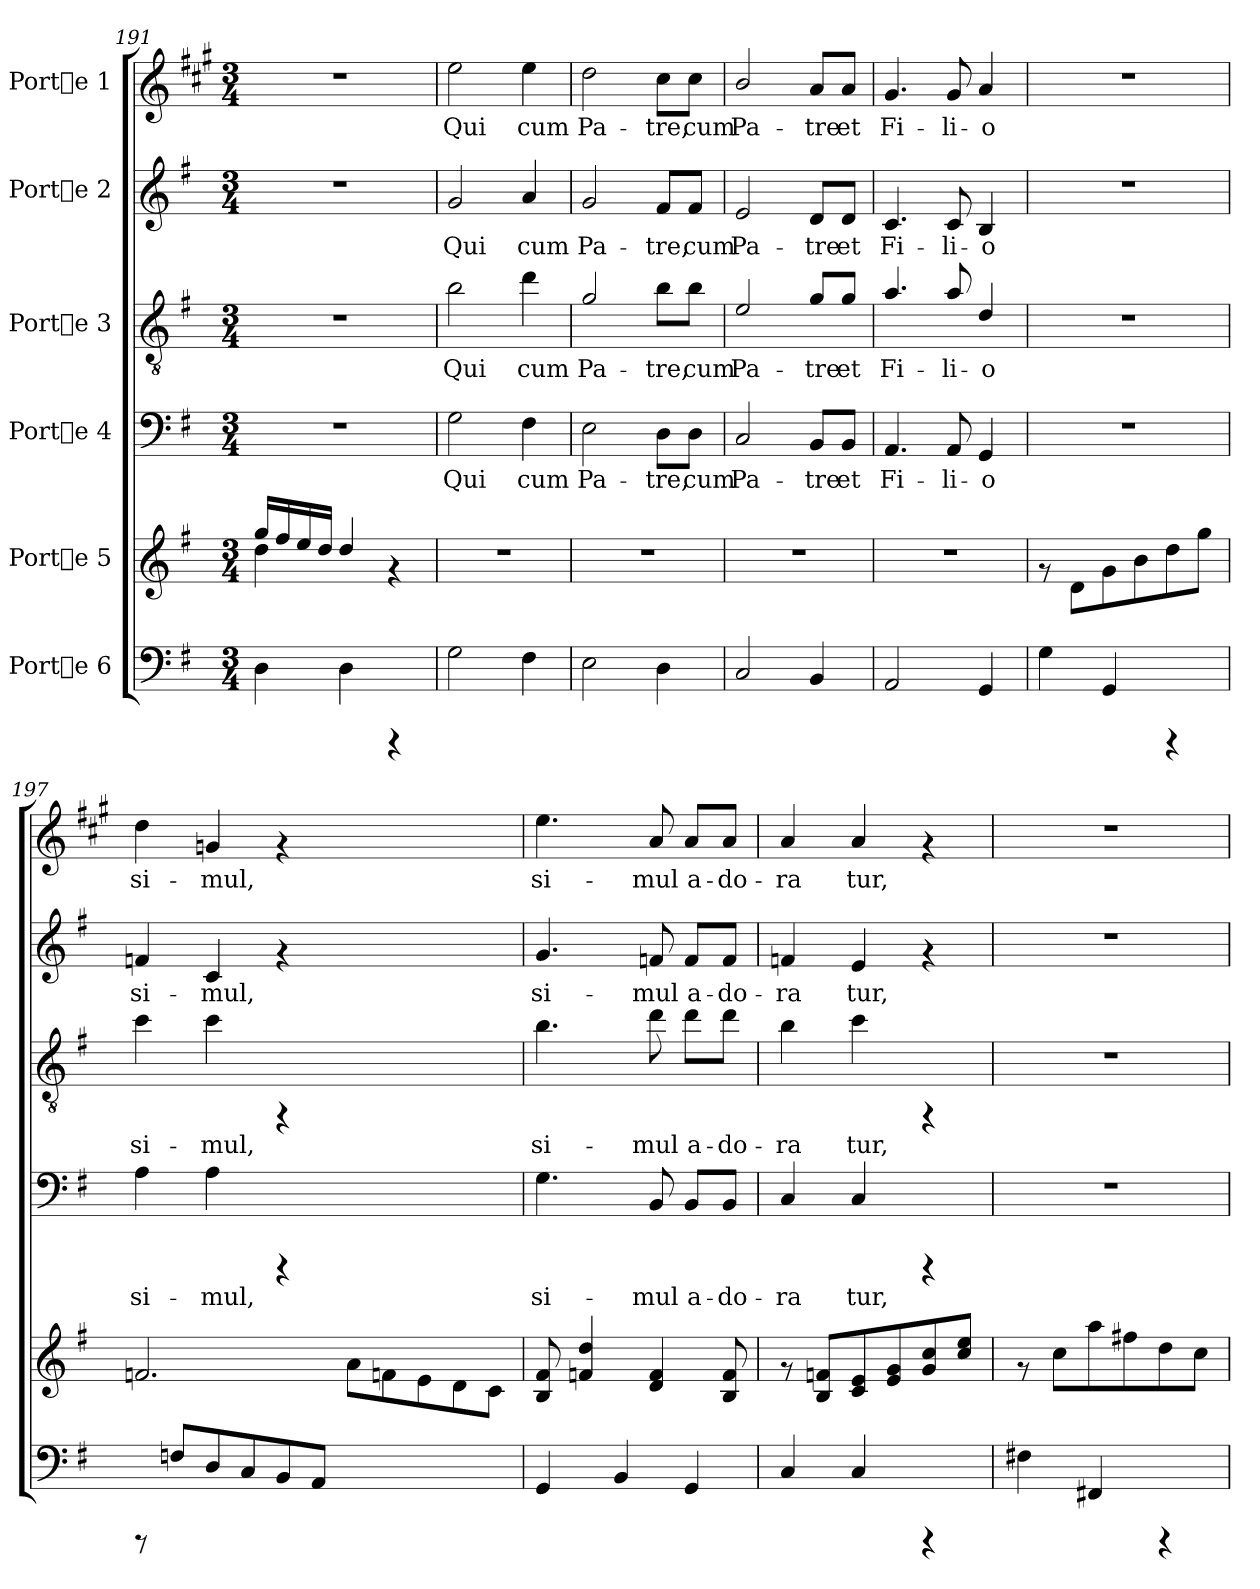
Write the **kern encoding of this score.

**kern	**kern	**kern	**text	**kern	**text	**kern	**text	**kern	**text
*part6	*part5	*part4	*part4	*part3	*part3	*part2	*part2	*part1	*part1
*staff6	*staff5	*staff4	*staff4	*staff3	*staff3	*staff2	*staff2	*staff1	*staff1
*I"Porte 6	*I"Porte 5	*I"Porte 4	*	*I"Porte 3	*	*I"Porte 2	*	*I"Porte 1	*
!!LO:LB:g=z
*clefF4	*clefG2	*clefF4	*	*clefGv2	*	*clefG2	*	*clefG2	*
*	*	*	*	*ITrd8c14	*	*	*	*ITrd1c2	*
*k[f#]	*k[f#]	*k[f#]	*	*k[f#]	*	*k[f#]	*	*k[f#]	*
*G:	*G:	*G:	*	*G:	*	*G:	*	*G:	*
*M3/4	*M3/4	*M3/4	*	*M3/4	*	*M3/4	*	*M3/4	*
=191	=191	=191	=191	=191	=191	=191	=191	=191	=191
*	*^	*	*	*	*	*	*	*	*
4D\	4dd\	16gg/L	2.r	.	2.r	.	2.r	.	2.r	.
.	.	16ff#/	.	.	.	.	.	.	.	.
.	.	16ee/	.	.	.	.	.	.	.	.
.	.	16dd/J	.	.	.	.	.	.	.	.
4D\	4dd/	2ryy	.	.	.	.	.	.	.	.
4rCCC	4rf	.	.	.	.	.	.	.	.	.
*	*v	*v	*	*	*	*	*	*	*	*
=192	=192	=192	=192	=192	=192	=192	=192	=192	=192
!	!	!	!LO:LY:b:cj	!	!LO:LY:b:cj	!	!LO:LY:b:cj	!	!LO:LY:b:cj
2G\	2.r	2G\	Qui	2B\	Qui	2g/	Qui	2dd\	Qui
!	!	!	!LO:LY:b:cj	!	!LO:LY:b:cj	!	!LO:LY:b:cj	!	!LO:LY:b:cj
4F#\	.	4F#\	cum	4d\	cum	4a/	cum	4dd\	cum
=193	=193	=193	=193	=193	=193	=193	=193	=193	=193
!	!	!	!LO:LY:b:cj	!	!LO:LY:b:cj	!	!LO:LY:b:cj	!	!LO:LY:b:cj
2E\	2.r	2E\	Pa-	2G/	Pa-	2g/	Pa-	2cc\	Pa-
!	!	!	!LO:LY:b:cj	!	!LO:LY:b:cj	!	!LO:LY:b:cj	!	!LO:LY:b:cj
4D\	.	8D\L	-tre,	8B\L	-tre,	8f#/L	-tre,	8b\L	-tre,
!	!	!	!LO:LY:b:cj	!	!LO:LY:b:cj	!	!LO:LY:b:cj	!	!LO:LY:b:cj
.	.	8D\J	cum	8B\J	cum	8f#/J	cum	8b\J	cum
=194	=194	=194	=194	=194	=194	=194	=194	=194	=194
!	!	!	!LO:LY:b:cj	!	!LO:LY:b:cj	!	!LO:LY:b:cj	!	!LO:LY:b:cj
2C/	2.r	2C/	Pa-	2E/	Pa-	2e/	Pa-	2a/	Pa-
!	!	!	!LO:LY:b:cj	!	!LO:LY:b:cj	!	!LO:LY:b:cj	!	!LO:LY:b:cj
4BB/	.	8BB/L	-tre	8G/L	-tre	8d/L	-tre	8g/L	-tre
!	!	!	!LO:LY:b:cj	!	!LO:LY:b:cj	!	!LO:LY:b:cj	!	!LO:LY:b:cj
.	.	8BB/J	et	8G/J	et	8d/J	et	8g/J	et
=195	=195	=195	=195	=195	=195	=195	=195	=195	=195
!	!	!	!LO:LY:b:cj	!	!LO:LY:b:cj	!	!LO:LY:b:cj	!	!LO:LY:b:cj
2AA/	2.r	4.AA/	Fi-	4.A/	Fi-	4.c/	Fi-	4.f#/	Fi-
!	!	!	!LO:LY:b:cj	!	!LO:LY:b:cj	!	!LO:LY:b:cj	!	!LO:LY:b:cj
.	.	8AA/	-li-	8A/	-li-	8c/	-li-	8f#/	-li-
!	!	!	!LO:LY:b:cj	!	!LO:LY:b:cj	!	!LO:LY:b:cj	!	!LO:LY:b:cj
4GG/	.	4GG/	-o	4D/	-o	4B/	-o	4g/	-o
=196	=196	=196	=196	=196	=196	=196	=196	=196	=196
4G\	8rf	2.r	.	2.r	.	2.r	.	2.r	.
.	8d\L	.	.	.	.	.	.	.	.
4GG/	8g\	.	.	.	.	.	.	.	.
.	8b\	.	.	.	.	.	.	.	.
4rCCC	8dd\	.	.	.	.	.	.	.	.
.	8gg\J	.	.	.	.	.	.	.	.
=197	=197	=197	=197	=197	=197	=197	=197	=197	=197
!	!	!	!LO:LY:b:cj	!	!LO:LY:b:cj	!	!LO:LY:b:cj	!	!LO:LY:b:cj
8rCCC	2.fn/	4A\	si-	4c\	si-	4fn/	si-	4cc\	si-
8Fn/L	.	.	.	.	.	.	.	.	.
!	!	!	!LO:LY:b:cj	!	!LO:LY:b:cj	!	!LO:LY:b:cj	!	!LO:LY:b:cj
8D/	.	4A\	-mul,	4c\	-mul,	4c/	-mul,	4fn/	-mul,
8C/	.	.	.	.	.	.	.	.	.
8BB/	.	4rCCC	.	4rFF	.	4rf	.	4rf	.
8AA/J	.	.	.	.	.	.	.	.	.
2ryy	8a\L	2ryy	.	2ryy	.	2ryy	.	2ryy	.
.	8fn\	.	.	.	.	.	.	.	.
.	8e\	.	.	.	.	.	.	.	.
.	8d\	.	.	.	.	.	.	.	.
8ryy	8c\J	8ryy	.	8ryy	.	8ryy	.	8ryy	.
=198	=198	=198	=198	=198	=198	=198	=198	=198	=198
!	!	!	!LO:LY:b:cj	!	!LO:LY:b:cj	!	!LO:LY:b:cj	!	!LO:LY:b:cj
4GG/	8f#/ 8B/	4.G\	si-	4.B\	si-	4.g/	si-	4.dd\	si-
.	4dd/ 4fn/	.	.	.	.	.	.	.	.
4BB/	.	.	.	.	.	.	.	.	.
!	!	!	!LO:LY:b:cj	!	!LO:LY:b:cj	!	!LO:LY:b:cj	!	!LO:LY:b:cj
.	4f/ 4d/	8BB/	-mul	8d\	-mul	8fn/	-mul	8g/	-mul
!	!	!	!LO:LY:b:cj	!	!LO:LY:b:cj	!	!LO:LY:b:cj	!	!LO:LY:b:cj
4GG/	.	8BB/L	a-	8d\L	a-	8f/L	a-	8g/L	a-
!	!	!	!LO:LY:b:cj	!	!LO:LY:b:cj	!	!LO:LY:b:cj	!	!LO:LY:b:cj
.	8f/ 8B/	8BB/J	-do-	8d\J	-do-	8f/J	-do-	8g/J	-do-
!!LO:PB:g=z
=199	=199	=199	=199	=199	=199	=199	=199	=199	=199
!	!	!	!LO:LY:b:cj	!	!LO:LY:b:cj	!	!LO:LY:b:cj	!	!LO:LY:b:cj
4C/	8rf	4C/	-ra	4B\	-ra	4fn/	-ra	4g/	-ra
.	8fn/ 8B/L	.	.	.	.	.	.	.	.
!	!	!	!LO:LY:b:cj	!	!LO:LY:b:cj	!	!LO:LY:b:cj	!	!LO:LY:b:cj
4C/	8e/ 8c/	4C/	tur,	4c\	tur,	4e/	tur,	4g/	tur,
.	8g/ 8e/	.	.	.	.	.	.	.	.
4rCCC	8cc/ 8g/	4rCCC	.	4rFF	.	4rf	.	4rf	.
.	8ee/ 8cc/J	.	.	.	.	.	.	.	.
=200	=200	=200	=200	=200	=200	=200	=200	=200	=200
4F#X\	8rf	2.r	.	2.r	.	2.r	.	2.r	.
.	8cc\L	.	.	.	.	.	.	.	.
4FF#X/	8aa\	.	.	.	.	.	.	.	.
.	8ff#X\	.	.	.	.	.	.	.	.
4rCCC	8dd\	.	.	.	.	.	.	.	.
.	8cc\J	.	.	.	.	.	.	.	.
=	=	=	=	=	=	=	=	=	=
*-	*-	*-	*-	*-	*-	*-	*-	*-	*-
